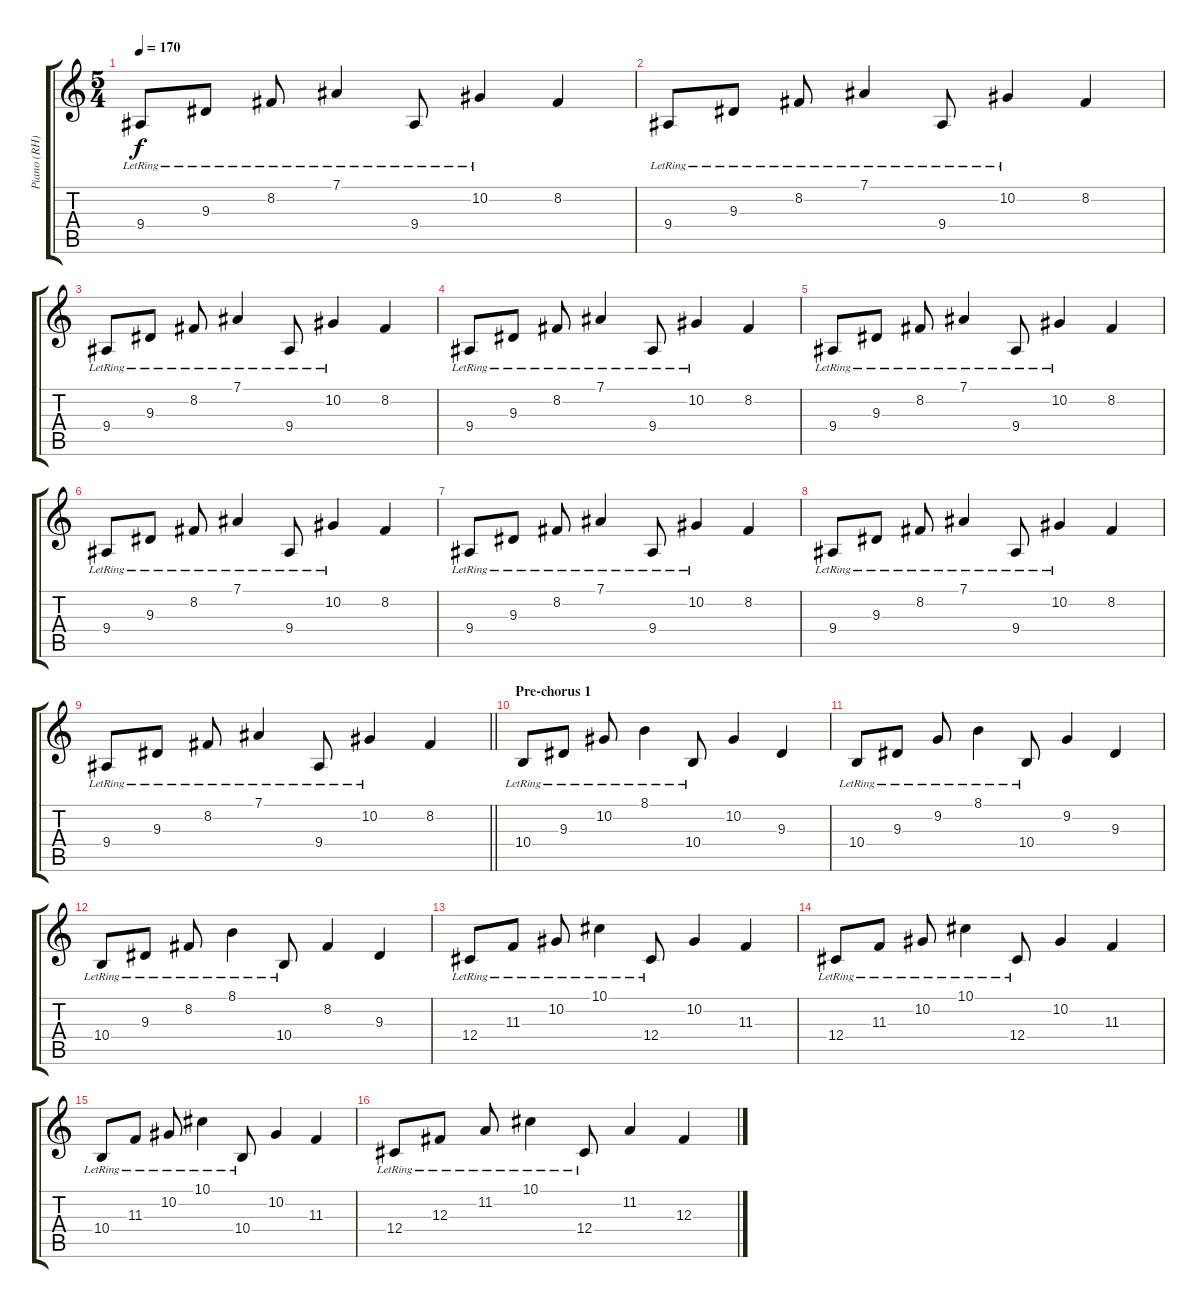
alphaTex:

\track ("Piano (RH)" "Piano (RH)") {instrument electricpiano1}
\staff {score tabs}
\tuning (Eb4 Bb3 Gb3 Db3 Ab2 Eb2) {hide}
\ts (5 4)
\tempo 170
\clef g2
\ks c
9.4{lr}.8{dy f} 9.3{lr}.8 8.2{lr}.8 7.1{lr}.4 9.4{lr}.8 10.2{lr}.4 8.2.4 |
9.4{lr}.8 9.3{lr}.8 8.2{lr}.8 7.1{lr}.4 9.4{lr}.8 10.2{lr}.4 8.2.4 |
9.4{lr}.8 9.3{lr}.8 8.2{lr}.8 7.1{lr}.4 9.4{lr}.8 10.2{lr}.4 8.2.4 |
9.4{lr}.8 9.3{lr}.8 8.2{lr}.8 7.1{lr}.4 9.4{lr}.8 10.2{lr}.4 8.2.4 |
9.4{lr}.8 9.3{lr}.8 8.2{lr}.8 7.1{lr}.4 9.4{lr}.8 10.2{lr}.4 8.2.4 |
9.4{lr}.8 9.3{lr}.8 8.2{lr}.8 7.1{lr}.4 9.4{lr}.8 10.2{lr}.4 8.2.4 |
9.4{lr}.8 9.3{lr}.8 8.2{lr}.8 7.1{lr}.4 9.4{lr}.8 10.2{lr}.4 8.2.4 |
9.4{lr}.8 9.3{lr}.8 8.2{lr}.8 7.1{lr}.4 9.4{lr}.8 10.2{lr}.4 8.2.4 |
\barLineRight lightlight
9.4{lr}.8 9.3{lr}.8 8.2{lr}.8 7.1{lr}.4 9.4{lr}.8 10.2{lr}.4 8.2.4 |
\section ("" "Pre-chorus 1")
10.4{lr}.8 9.3{lr}.8 10.2{lr}.8 8.1{lr}.4 10.4{lr}.8 10.2.4 9.3.4 |
10.4{lr}.8 9.3{lr}.8 9.2{lr}.8 8.1{lr}.4 10.4{lr}.8 9.2.4 9.3.4 |
10.4{lr}.8 9.3{lr}.8 8.2{lr}.8 8.1{lr}.4 10.4{lr}.8 8.2.4 9.3.4 |
12.4{lr}.8 11.3{lr}.8 10.2{lr}.8 10.1{lr}.4 12.4{lr}.8 10.2.4 11.3.4 |
12.4{lr}.8 11.3{lr}.8 10.2{lr}.8 10.1{lr}.4 12.4{lr}.8 10.2.4 11.3.4 |
10.4{lr}.8 11.3{lr}.8 10.2{lr}.8 10.1{lr}.4 10.4{lr}.8 10.2.4 11.3.4 |
12.4{lr}.8 12.3{lr}.8 11.2{lr}.8 10.1{lr}.4 12.4{lr}.8 11.2.4 12.3.4
